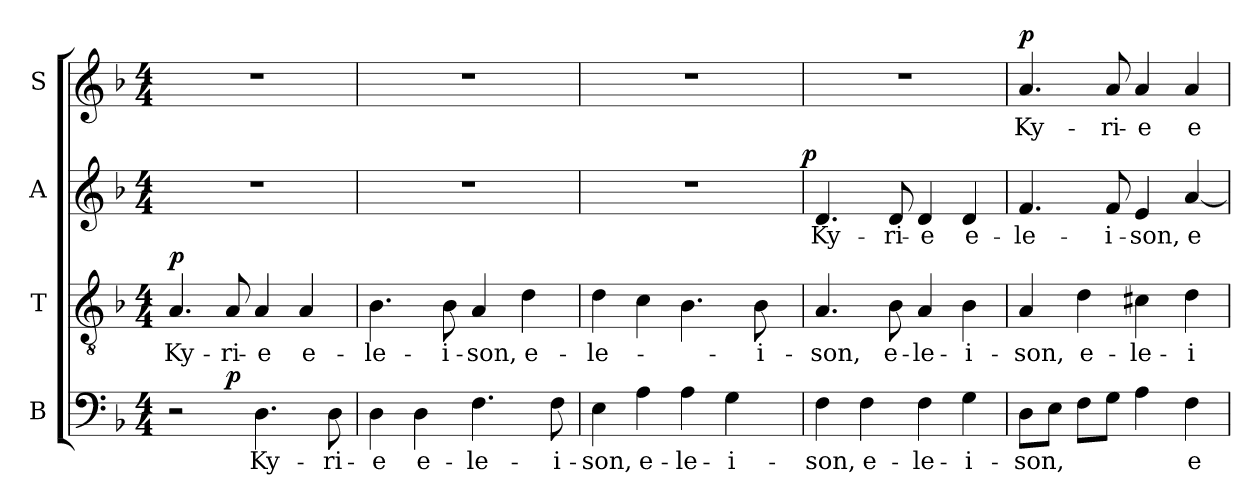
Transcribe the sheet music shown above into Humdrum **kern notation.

**kern	**text	**dynam	**kern	**text	**dynam	**kern	**text	**dynam	**kern	**text	**dynam
*part4	*part4	*part4	*part3	*part3	*part3	*part2	*part2	*part2	*part1	*part1	*part1
*staff4	*staff4	*staff4	*staff3	*staff3	*staff3	*staff2	*staff2	*staff2	*staff1	*staff1	*staff1
*I"B	*	*	*I"T	*	*	*I"A	*	*	*I"S	*	*
!!LO:PB:g=z
*clefF4	*	*	*clefGv2	*	*	*clefG2	*	*	*clefG2	*	*
*	*	*	*ITrd7c12	*	*	*	*	*	*	*	*
*k[b-]	*	*	*k[b-]	*	*	*k[b-]	*	*	*k[b-]	*	*
*F:	*	*	*F:	*	*	*F:	*	*	*F:	*	*
*M4/4	*	*	*M4/4	*	*	*M4/4	*	*	*M4/4	*	*
=1	=1	=1	=1	=1	=1	=1	=1	=1	=1	=1	=1
!	!	!	!	!LO:LY:b:color=#000000	!	!	!	!	!	!	!
*^	*	*	*	*	*	*	*	*	*	*	*
2r	4.ryy	.	.	4.AAi/	Ky-	p	1r	.	.	1r	.	.
!	!	!	!	!	!LO:LY:b:color=#000000	!	!	!	!	!	!	!
.	2ryy	.	p	8AAi/	-ri-	.	.	.	.	.	.	.
!	!	!LO:LY:b:color=#000000	!	!	!	!	!	!	!	!	!	!
!	!	!	!	!	!LO:LY:b:color=#000000	!	!	!	!	!	!	!
4.Di\	.	Ky-	.	4AAi/	-e	.	.	.	.	.	.	.
!	!	!	!	!	!LO:LY:b:color=#000000	!	!	!	!	!	!	!
.	.	.	.	4AAi/	e-	.	.	.	.	.	.	.
!	!	!LO:LY:b:color=#000000	!	!	!	!	!	!	!	!	!	!
8Di\	8ryy	-ri-	.	.	.	.	.	.	.	.	.	.
*v	*v	*	*	*	*	*	*	*	*	*	*	*
=2	=2	=2	=2	=2	=2	=2	=2	=2	=2	=2	=2
*^	*	*	*	*	*	*	*	*	*	*	*
!	!	!LO:LY:b:color=#000000	!	!	!	!	!	!	!	!	!	!
*v	*v	*	*	*	*	*	*	*	*	*	*	*
*^	*	*	*	*	*	*	*	*	*	*	*
!	!	!	!	!	!LO:LY:b:color=#000000	!	!	!	!	!	!	!
*v	*v	*	*	*	*	*	*	*	*	*	*	*
4Di\	-e	.	4.BB-i\	-le-	.	1r	.	.	1r	.	.
!	!LO:LY:b:color=#000000	!	!	!	!	!	!	!	!	!	!
4Di\	e-	.	.	.	.	.	.	.	.	.	.
!	!	!	!	!LO:LY:b:color=#000000	!	!	!	!	!	!	!
.	.	.	8BB-i\	-i-	.	.	.	.	.	.	.
!	!LO:LY:b:color=#000000	!	!	!	!	!	!	!	!	!	!
!	!	!	!	!LO:LY:b:color=#000000	!	!	!	!	!	!	!
4.Fi\	-le-	.	4AAi/	-son,	.	.	.	.	.	.	.
!	!	!	!	!LO:LY:b:color=#000000	!	!	!	!	!	!	!
.	.	.	4Di\	e-	.	.	.	.	.	.	.
!	!LO:LY:b:color=#000000	!	!	!	!	!	!	!	!	!	!
8Fi\	-i-	.	.	.	.	.	.	.	.	.	.
=3	=3	=3	=3	=3	=3	=3	=3	=3	=3	=3	=3
!	!LO:LY:b:color=#000000	!	!	!	!	!	!	!	!	!	!
!	!	!	!	!LO:LY:b:color=#000000	!	!	!	!	!	!	!
*	*	*	*	*	*	*^	*	*	*	*	*
4Ei\	-son,	.	4Di\	-le-	.	1r	2ryy	.	.	1r	.	.
!	!LO:LY:b:color=#000000	!	!	!	!	!	!	!	!	!	!	!
4Ai\	e-	.	4Ci\	.	.	.	.	.	.	.	.	.
!	!LO:LY:b:color=#000000	!	!	!	!	!	!	!	!	!	!	!
4Ai\	-le-	.	4.BB-i\	.	.	.	4ryy	.	.	.	.	.
!	!LO:LY:b:color=#000000	!	!	!	!	!	!	!	!	!	!	!
4Gi\	-i-	.	.	.	.	.	8ryy	.	.	.	.	.
!	!	!	!	!LO:LY:b:color=#000000	!	!	!	!	!	!	!	!
.	.	.	8BB-i\	-i-	.	.	16ryy	.	.	.	.	.
.	.	.	.	.	.	.	32ryy	.	.	.	.	.
.	.	.	.	.	.	.	64ryy	.	.	.	.	.
.	.	.	.	.	.	.	128...ryy	.	.	.	.	.
.	.	.	.	.	.	.	1024ryy	.	p	.	.	.
*	*	*	*	*	*	*v	*v	*	*	*	*	*
=4	=4	=4	=4	=4	=4	=4	=4	=4	=4	=4	=4
*	*	*	*	*	*	*^	*	*	*	*	*
!	!LO:LY:b:color=#000000	!	!	!	!	!	!	!	!	!	!	!
*	*	*	*	*	*	*v	*v	*	*	*	*	*
*	*	*	*	*	*	*^	*	*	*	*	*
!	!	!	!	!LO:LY:b:color=#000000	!	!	!	!	!	!	!	!
*	*	*	*	*	*	*v	*v	*	*	*	*	*
*	*	*	*	*	*	*^	*	*	*	*	*
!	!	!	!	!	!	!	!	!LO:LY:b:color=#000000	!	!	!	!
*	*	*	*	*	*	*v	*v	*	*	*	*	*
4Fi\	-son,	.	4.AAi/	-son,	.	4.di/	Ky-	.	1r	.	.
!	!LO:LY:b:color=#000000	!	!	!	!	!	!	!	!	!	!
4Fi\	e-	.	.	.	.	.	.	.	.	.	.
!	!	!	!	!LO:LY:b:color=#000000	!	!	!	!	!	!	!
!	!	!	!	!	!	!	!LO:LY:b:color=#000000	!	!	!	!
.	.	.	8BB-i\	e-	.	8di/	-ri-	.	.	.	.
!	!LO:LY:b:color=#000000	!	!	!	!	!	!	!	!	!	!
!	!	!	!	!LO:LY:b:color=#000000	!	!	!	!	!	!	!
!	!	!	!	!	!	!	!LO:LY:b:color=#000000	!	!	!	!
4Fi\	-le-	.	4AAi/	-le-	.	4di/	-e	.	.	.	.
!	!LO:LY:b:color=#000000	!	!	!	!	!	!	!	!	!	!
!	!	!	!	!LO:LY:b:color=#000000	!	!	!	!	!	!	!
!	!	!	!	!	!	!	!LO:LY:b:color=#000000	!	!	!	!
4Gi\	-i-	.	4BB-i\	-i-	.	4di/	e-	.	.	.	.
!!LO:LB:g=z
=5	=5	=5	=5	=5	=5	=5	=5	=5	=5	=5	=5
!	!LO:LY:b:color=#000000	!	!	!	!	!	!	!	!	!	!
!	!	!	!	!LO:LY:b:color=#000000	!	!	!	!	!	!	!
!	!	!	!	!	!	!	!LO:LY:b:color=#000000	!	!	!	!
!	!	!	!	!	!	!	!	!	!	!LO:LY:b:color=#000000	!
8Di\L	-son,	.	4AAi/	-son,	.	4.fi/	-le-	.	4.ai/	Ky-	p
8Ei\J	.	.	.	.	.	.	.	.	.	.	.
!	!	!	!	!LO:LY:b:color=#000000	!	!	!	!	!	!	!
8Fi\L	.	.	4Di\	e-	.	.	.	.	.	.	.
!	!	!	!	!	!	!	!LO:LY:b:color=#000000	!	!	!	!
!	!	!	!	!	!	!	!	!	!	!LO:LY:b:color=#000000	!
8Gi\J	.	.	.	.	.	8fi/	-i-	.	8ai/	-ri-	.
!	!	!	!	!LO:LY:b:color=#000000	!	!	!	!	!	!	!
!	!	!	!	!	!	!	!LO:LY:b:color=#000000	!	!	!	!
!	!	!	!	!	!	!	!	!	!	!LO:LY:b:color=#000000	!
4Ai\	.	.	4C#Xi\	-le-	.	4ei/	-son,	.	4ai/	-e	.
!	!LO:LY:b:color=#000000	!	!	!	!	!	!	!	!	!	!
!	!	!	!	!LO:LY:b:color=#000000	!	!	!	!	!	!	!
!	!	!	!	!	!	!	!LO:LY:b:color=#000000	!	!	!	!
!	!	!	!	!	!	!	!	!	!	!LO:LY:b:color=#000000	!
4Fi\	e-	.	4Di\	-i-	.	[4ai/	e-	.	4ai/	e-	.
=	=	=	=	=	=	=	=	=	=	=	=
*-	*-	*-	*-	*-	*-	*-	*-	*-	*-	*-	*-
